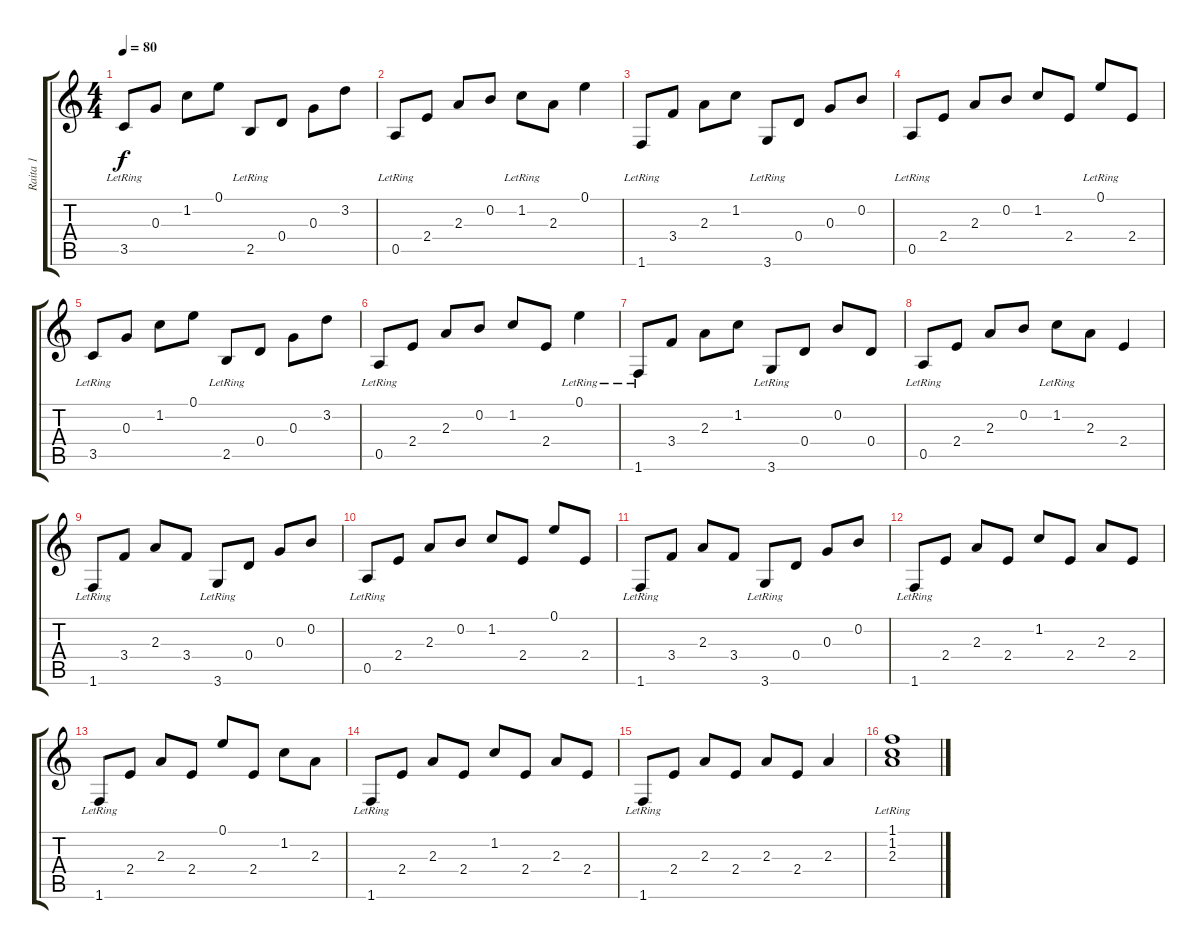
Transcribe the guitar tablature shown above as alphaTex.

\track ("Raita 1" "Raita 1") {instrument acousticguitarsteel}
\staff {score tabs}
\tuning (E4 B3 G3 D3 A2 E2) {hide}
\ts (4 4)
\tempo 80
\clef g2
\ks c
3.5{lr}.8{dy f} 0.3.8 1.2.8 0.1.8 2.5{lr}.8 0.4.8 0.3.8 3.2.8 |
0.5{lr}.8 2.4.8 2.3.8 0.2.8 1.2{lr}.8 2.3.8 0.1.4 |
1.6{lr}.8 3.4.8 2.3.8 1.2.8 3.6{lr}.8 0.4.8 0.3.8 0.2.8 |
0.5{lr}.8 2.4.8 2.3.8 0.2.8 1.2.8 2.4.8 0.1{lr}.8 2.4.8 |
3.5{lr}.8 0.3.8 1.2.8 0.1.8 2.5{lr}.8 0.4.8 0.3.8 3.2.8 |
0.5{lr}.8 2.4.8 2.3.8 0.2.8 1.2.8 2.4.8 0.1{lr}.4 |
1.6{lr}.8 3.4.8 2.3.8 1.2.8 3.6{lr}.8 0.4.8 0.2.8 0.4.8 |
0.5{lr}.8 2.4.8 2.3.8 0.2.8 1.2{lr}.8 2.3.8 2.4.4 |
1.6{lr}.8 3.4.8 2.3.8 3.4.8 3.6{lr}.8 0.4.8 0.3.8 0.2.8 |
0.5{lr}.8 2.4.8 2.3.8 0.2.8 1.2.8 2.4.8 0.1.8 2.4.8 |
1.6{lr}.8 3.4.8 2.3.8 3.4.8 3.6{lr}.8 0.4.8 0.3.8 0.2.8 |
1.6{lr}.8 2.4.8 2.3.8 2.4.8 1.2.8 2.4.8 2.3.8 2.4.8 |
1.6{lr}.8 2.4.8 2.3.8 2.4.8 0.1.8 2.4.8 1.2.8 2.3.8 |
1.6{lr}.8 2.4.8 2.3.8 2.4.8 1.2.8 2.4.8 2.3.8 2.4.8 |
1.6{lr}.8 2.4.8 2.3.8 2.4.8 2.3.8 2.4.8 2.3.4 |
(1.1 1.2 2.3{lr}).1
